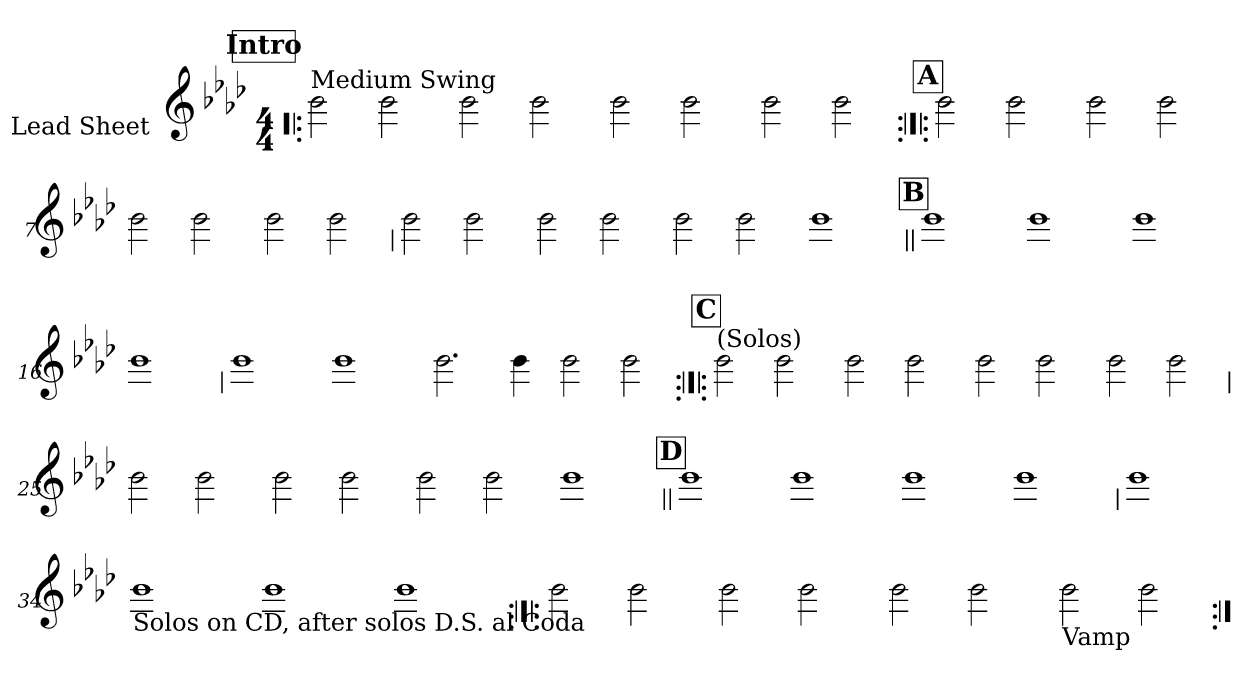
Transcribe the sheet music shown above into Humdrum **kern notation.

**kern
*part1
*staff1
*I"Lead Sheet
*stria0
*clefG2
*k[b-e-a-d-]
*A-:
*M4/4
!!LO:REH:place=s1:a:t=Intro
=1!|:
!LO:TX:a:t=Medium Swing
2b-
2b-
=2-
2b-
2b-
=3-
2b-
2b-
=4-
2b-
2b-
!!LO:LB:g=z
!!LO:REH:place=s1:a:t=A
=5:|!|:
2b-
2b-
=6-
2b-
2b-
=7-
2b-
2b-
=8-
2b-
2b-
!!LO:LB:g=z
=9
2b-
2b-
=10-
2b-
2b-
=11-
2b-
2b-
=12-
1b-
!!LO:LB:g=z
!!LO:REH:place=s1:a:t=B
=13||
1b-
=14-
1b-
=15-
1b-
=16-
1b-
!!LO:LB:g=z
=17
1b-
=18-
1b-
=19-
2.b-
4b-
=20-
2b-
2b-
!!LO:LB:g=z
!!LO:REH:place=s1:a:t=C
=21:|!|:
!LO:TX:a:t=(Solos)
2b-
2b-
=22-
2b-
2b-
=23-
2b-
2b-
=24-
2b-
2b-
!!LO:LB:g=z
=25
2b-
2b-
=26-
2b-
2b-
=27-
2b-
2b-
=28-
1b-
!!LO:LB:g=z
!!LO:REH:place=s1:a:t=D
=29||
1b-
=30-
1b-
=31-
1b-
=32-
1b-
!!LO:LB:g=z
=33
1b-
=34-
!LO:TX:b:t=Solos on CD, after solos D.S. al Coda
1b-
=35-
1b-
=36-
1b-
!!LO:LB:g=z
=37:|!|:
2b-
2b-
=38-
2b-
2b-
=39-
2b-
2b-
=40-
!LO:TX:b:t=Vamp
2b-
2b-
=:|!
*-
